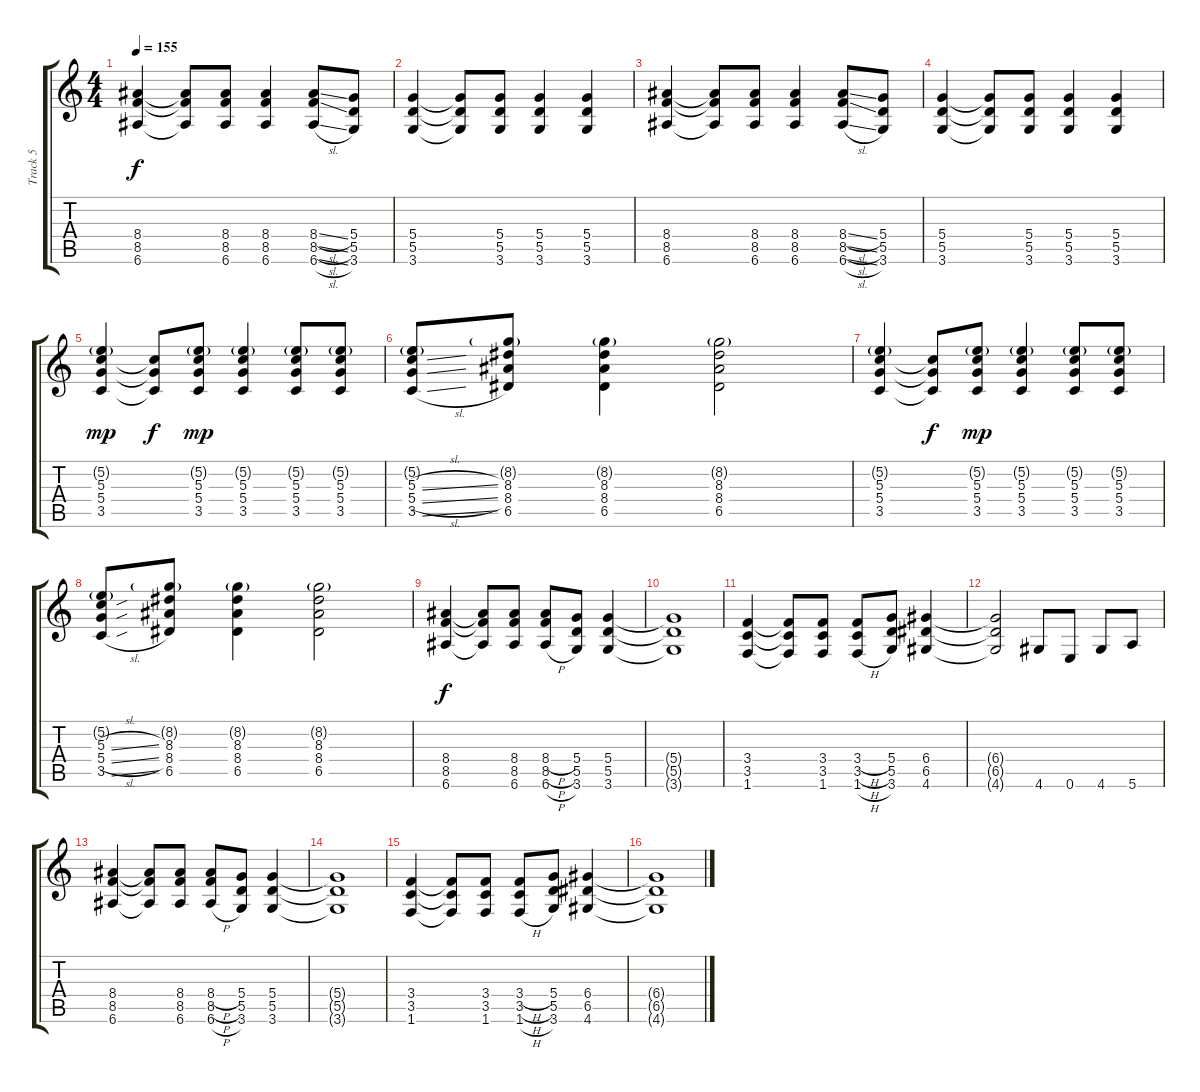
\track ("Track 5" "Track 5") {instrument distortionguitar}
\staff {score tabs}
\tuning (E4 B3 G3 D3 A2 E2) {hide}
\ts (4 4)
\tempo 155
\clef g2
\ks c
(8.4 8.5 6.6).4{dy f} (8.4{t} 8.5{t} 6.6{t}).8 (8.4 8.5 6.6).8 (8.4 8.5 6.6).4 (8.4{sl} 8.5{sl} 6.6{sl}).8 (5.4 5.5 3.6).8 |
(5.4 5.5 3.6).4 (5.4{t} 5.5{t} 3.6{t}).8 (5.4 5.5 3.6).8 (5.4 5.5 3.6).4 (5.4 5.5 3.6).4 |
(8.4 8.5 6.6).4 (8.4{t} 8.5{t} 6.6{t}).8 (8.4 8.5 6.6).8 (8.4 8.5 6.6).4 (8.4{sl} 8.5{sl} 6.6{sl}).8 (5.4 5.5 3.6).8 |
(5.4 5.5 3.6).4 (5.4{t} 5.5{t} 3.6{t}).8 (5.4 5.5 3.6).8 (5.4 5.5 3.6).4 (5.4 5.5 3.6).4 |
(5.2{g} 5.3 5.4 3.5).4{dy mp} (5.3{t} 5.4{t} 3.5{t}).8{dy f} (5.2{g} 5.3 5.4 3.5).8{dy mp} (5.2{g} 5.3 5.4 3.5).4 (5.2{g} 5.3 5.4 3.5).8 (5.2{g} 5.3 5.4 3.5).8 |
(5.2{g} 5.3{sl} 5.4{sl} 3.5{sl}).8 (8.2{g} 8.3 8.4 6.5).8 (8.2{g} 8.3 8.4 6.5).4 (8.2{g} 8.3 8.4 6.5).2 |
(5.2{g} 5.3 5.4 3.5).4 (5.3{t} 5.4{t} 3.5{t}).8{dy f} (5.2{g} 5.3 5.4 3.5).8{dy mp} (5.2{g} 5.3 5.4 3.5).4 (5.2{g} 5.3 5.4 3.5).8 (5.2{g} 5.3 5.4 3.5).8 |
(5.2{g} 5.3{sl} 5.4{sl} 3.5{sl}).8 (8.2{g} 8.3 8.4 6.5).8 (8.2{g} 8.3 8.4 6.5).4 (8.2{g} 8.3 8.4 6.5).2 |
(8.4 8.5 6.6).4{dy f} (8.4{t} 8.5{t} 6.6{t}).8 (8.4 8.5 6.6).8 (8.4{h} 8.5{h} 6.6{h}).8 (5.4 5.5 3.6).8 (5.4 5.5 3.6).4 |
(5.4{t} 5.5{t} 3.6{t}).1 |
(3.4 3.5 1.6).4 (3.4{t} 3.5{t} 1.6{t}).8 (3.4 3.5 1.6).8 (3.4{h} 3.5{h} 1.6{h}).8 (5.4 5.5 3.6).8 (6.4 6.5 4.6).4 |
(6.4{t} 6.5{t} 4.6{t}).2 4.6.8 0.6.8 4.6.8 5.6.8 |
(8.4 8.5 6.6).4 (8.4{t} 8.5{t} 6.6{t}).8 (8.4 8.5 6.6).8 (8.4{h} 8.5{h} 6.6{h}).8 (5.4 5.5 3.6).8 (5.4 5.5 3.6).4 |
(5.4{t} 5.5{t} 3.6{t}).1 |
(3.4 3.5 1.6).4 (3.4{t} 3.5{t} 1.6{t}).8 (3.4 3.5 1.6).8 (3.4{h} 3.5{h} 1.6{h}).8 (5.4 5.5 3.6).8 (6.4 6.5 4.6).4 |
(6.4{t} 6.5{t} 4.6{t}).1
